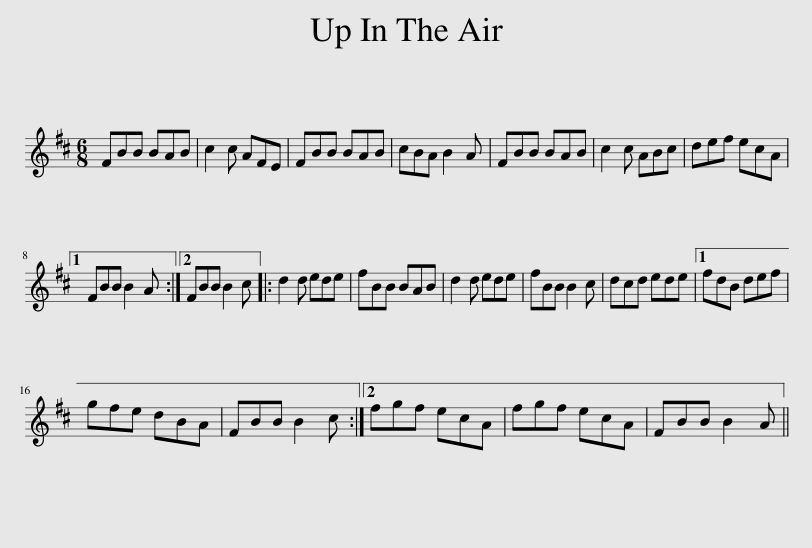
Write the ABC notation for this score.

X:1
L:1/8
M:6/8
I:linebreak $
K:Bmin
V:1 treble
V:1
 FBB BAB | c2 c AFE | FBB BAB | cBA B2 A | FBB BAB | %5
 c2 c ABc | def ecA |1$ FBB B2 A :|2 FBB B2 c |: d2 d ede | %10
 fBB BAB | d2 d ede | fBB B2 c | dcd ede |1 fdB def |$ %15
 gfe dBA | FBB B2 c :|2 fgf ecA | fgf ecA | FBB B2 A || %20
